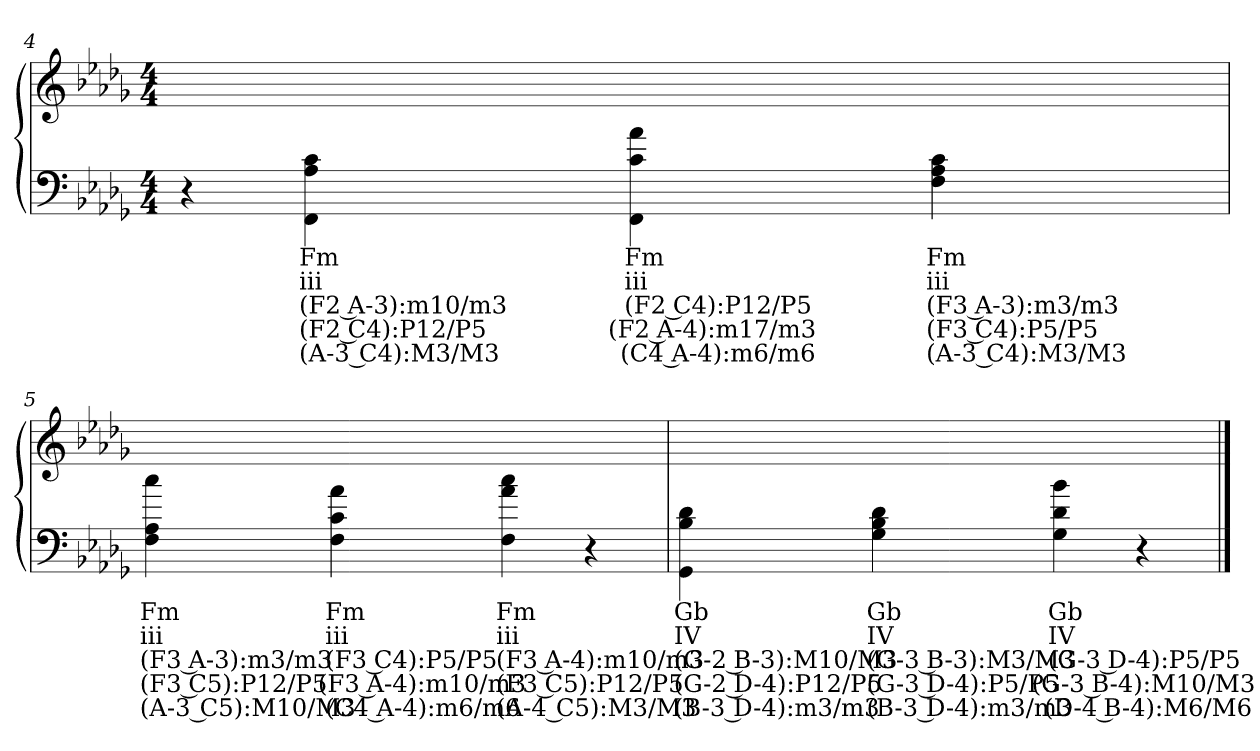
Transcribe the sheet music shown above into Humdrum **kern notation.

**kern	**text	**text	**text	**text	**text	**kern
*part2	*part2	*part2	*part2	*part2	*part2	*part1
*staff2	*staff2	*staff2	*staff2	*staff2	*staff2	*staff1
*clefF4	*	*	*	*	*	*clefG2
*k[b-e-a-d-g-]	*	*	*	*	*	*k[b-e-a-d-g-]
*D-:	*	*	*	*	*	*D-:
*M4/4	*	*	*	*	*	*M4/4
=4	=4	=4	=4	=4	=4	=4
4r	.	.	.	.	.	1ryy
4FF 4A- 4c	Fm	iii	(F2 A-3):m10/m3	(F2 C4):P12/P5	(A-3 C4):M3/M3	.
4FF 4c 4a-	Fm	iii	(F2 C4):P12/P5	(F2 A-4):m17/m3	(C4 A-4):m6/m6	.
4F 4A- 4c	Fm	iii	(F3 A-3):m3/m3	(F3 C4):P5/P5	(A-3 C4):M3/M3	.
=5	=5	=5	=5	=5	=5	=5
4F 4A- 4cc	Fm	iii	(F3 A-3):m3/m3	(F3 C5):P12/P5	(A-3 C5):M10/M3	1ryy
4F 4c 4a-	Fm	iii	(F3 C4):P5/P5	(F3 A-4):m10/m3	(C4 A-4):m6/m6	.
4F 4a- 4cc	Fm	iii	(F3 A-4):m10/m3	(F3 C5):P12/P5	(A-4 C5):M3/M3	.
4r	.	.	.	.	.	.
=6	=6	=6	=6	=6	=6	=6
4GG- 4B- 4d-	Gb	IV	(G-2 B-3):M10/M3	(G-2 D-4):P12/P5	(B-3 D-4):m3/m3	1ryy
4G- 4B- 4d-	Gb	IV	(G-3 B-3):M3/M3	(G-3 D-4):P5/P5	(B-3 D-4):m3/m3	.
4G- 4d- 4b-	Gb	IV	(G-3 D-4):P5/P5	(G-3 B-4):M10/M3	(D-4 B-4):M6/M6	.
4r	.	.	.	.	.	.
==	==	==	==	==	==	==
*-	*-	*-	*-	*-	*-	*-
